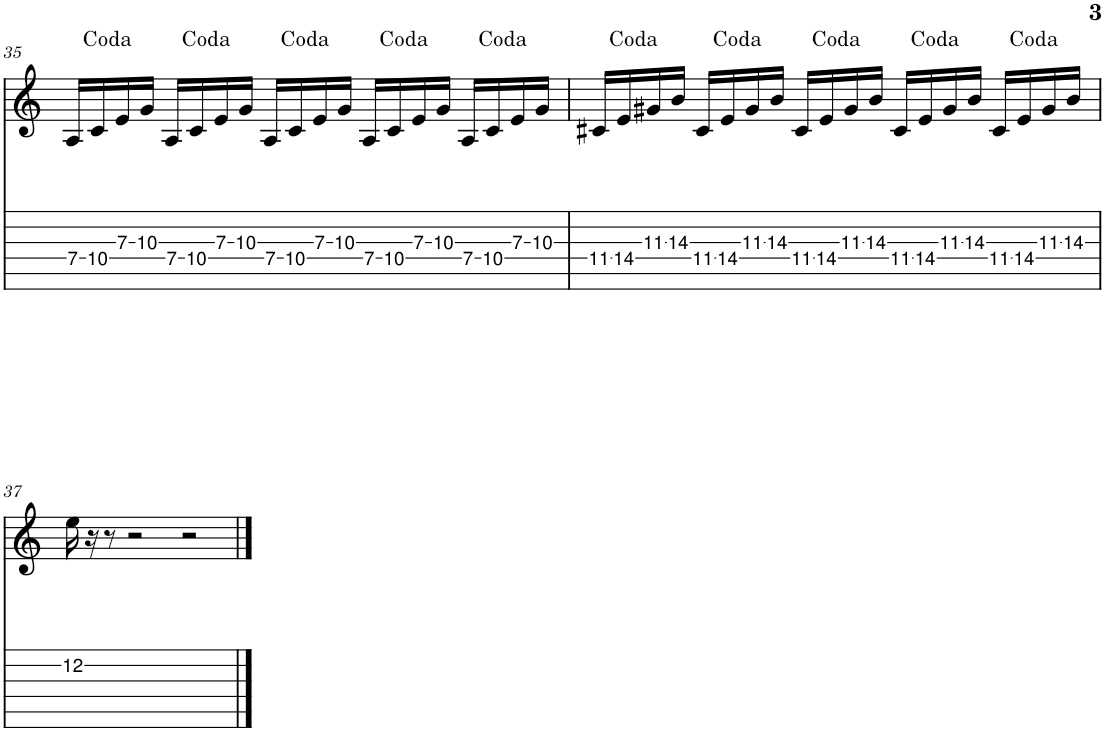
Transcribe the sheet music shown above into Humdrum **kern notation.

**kern	**kern
*part1	*part1
*staff2	*staff1
*I"Acoustic Guitar (NST)	*
*I'Guit.	*
!!LO:PB:g=z
*clefG2	*clefG2
*k[]	*k[]
*M5/4	*M5/4
=35	=35
16ALL	16A/LL
16c	16c/
16e	16e/
16gJ	16g/JJ
16AL	16A/LL
16c	16c/
16e	16e/
16gJJ	16g/JJ
16ALL	16A/LL
16c	16c/
16e	16e/
16gJ	16g/JJ
16AL	16A/LL
16c	16c/
16e	16e/
16gJ	16g/JJ
16AL	16A/LL
16c	16c/
16e	16e/
16gJJ	16g/JJ
=36	=36
16c#LL	16c#X/LL
16e	16e/
16g#	16g#X/
16bJ	16b/JJ
16c#XL	16c#/LL
16e	16e/
16g#X	16g#/
16bJJ	16b/JJ
16c#XLL	16c#/LL
16e	16e/
16g#X	16g#/
16bJ	16b/JJ
16c#XL	16c#/LL
16e	16e/
16g#X	16g#/
16bJ	16b/JJ
16c#XL	16c#/LL
16e	16e/
16g#X	16g#/
16bJJ	16b/JJ
!!LO:LB:g=z
=37	=37
16ee	16ee\
16r	16r
8r	8r
2r	2r
2r	2r
==	==
*-	*-
